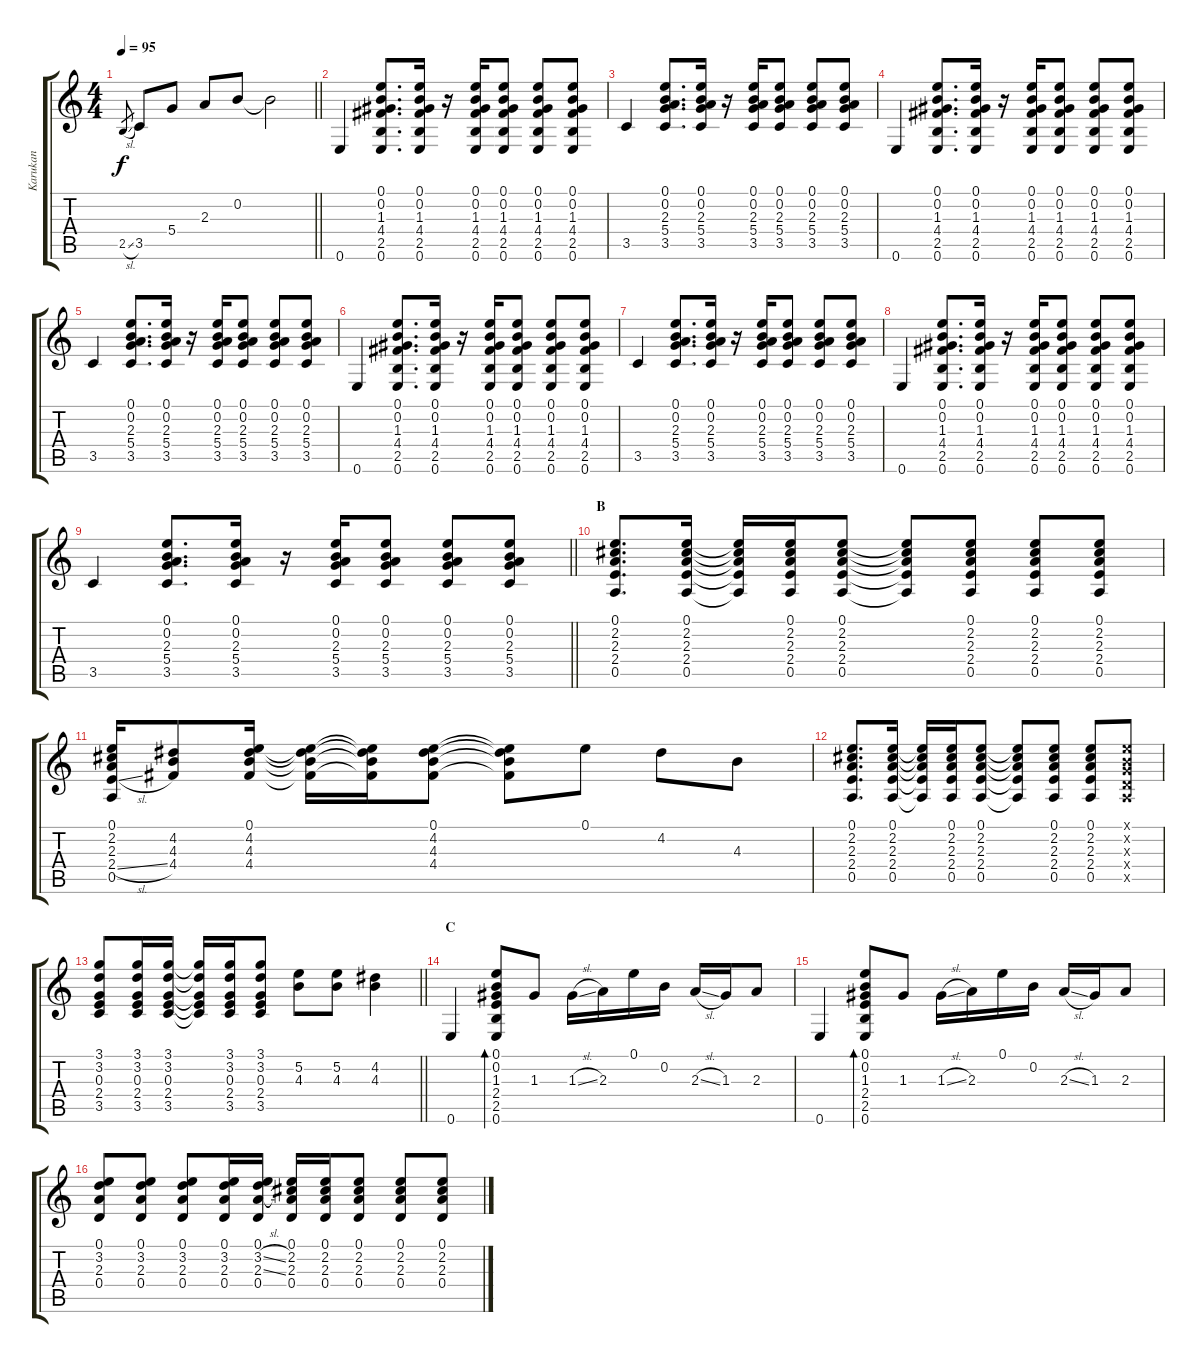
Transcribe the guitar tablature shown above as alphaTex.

\track ("Karukan" "Karukan") {instrument electricguitarclean}
\staff {score tabs}
\tuning (E4 B3 G3 D3 A2 E2) {hide}
\ts (4 4)
\tempo 95
\clef g2
\barLineRight lightlight
\ks c
2.5{sl}.8{gr dy f} 3.5.8 5.4.8 2.3.8 0.2.8 0.2{t}.2 |
0.6.4 (0.1 0.2 1.3 4.4 2.5 0.6).8{d} (0.1 0.2 1.3 4.4 2.5 0.6).16 r.16 (0.1 0.2 1.3 4.4 2.5 0.6).16 (0.1 0.2 1.3 4.4 2.5 0.6).8 (0.1 0.2 1.3 4.4 2.5 0.6).8 (0.1 0.2 1.3 4.4 2.5 0.6).8 |
3.5.4 (0.1 0.2 2.3 5.4 3.5).8{d} (0.1 0.2 2.3 5.4 3.5).16 r.16 (0.1 0.2 2.3 5.4 3.5).16 (0.1 0.2 2.3 5.4 3.5).8 (0.1 0.2 2.3 5.4 3.5).8 (0.1 0.2 2.3 5.4 3.5).8 |
0.6.4 (0.1 0.2 1.3 4.4 2.5 0.6).8{d} (0.1 0.2 1.3 4.4 2.5 0.6).16 r.16 (0.1 0.2 1.3 4.4 2.5 0.6).16 (0.1 0.2 1.3 4.4 2.5 0.6).8 (0.1 0.2 1.3 4.4 2.5 0.6).8 (0.1 0.2 1.3 4.4 2.5 0.6).8 |
3.5.4 (0.1 0.2 2.3 5.4 3.5).8{d} (0.1 0.2 2.3 5.4 3.5).16 r.16 (0.1 0.2 2.3 5.4 3.5).16 (0.1 0.2 2.3 5.4 3.5).8 (0.1 0.2 2.3 5.4 3.5).8 (0.1 0.2 2.3 5.4 3.5).8 |
0.6.4 (0.1 0.2 1.3 4.4 2.5 0.6).8{d} (0.1 0.2 1.3 4.4 2.5 0.6).16 r.16 (0.1 0.2 1.3 4.4 2.5 0.6).16 (0.1 0.2 1.3 4.4 2.5 0.6).8 (0.1 0.2 1.3 4.4 2.5 0.6).8 (0.1 0.2 1.3 4.4 2.5 0.6).8 |
3.5.4 (0.1 0.2 2.3 5.4 3.5).8{d} (0.1 0.2 2.3 5.4 3.5).16 r.16 (0.1 0.2 2.3 5.4 3.5).16 (0.1 0.2 2.3 5.4 3.5).8 (0.1 0.2 2.3 5.4 3.5).8 (0.1 0.2 2.3 5.4 3.5).8 |
0.6.4 (0.1 0.2 1.3 4.4 2.5 0.6).8{d} (0.1 0.2 1.3 4.4 2.5 0.6).16 r.16 (0.1 0.2 1.3 4.4 2.5 0.6).16 (0.1 0.2 1.3 4.4 2.5 0.6).8 (0.1 0.2 1.3 4.4 2.5 0.6).8 (0.1 0.2 1.3 4.4 2.5 0.6).8 |
\barLineRight lightlight
3.5.4 (0.1 0.2 2.3 5.4 3.5).8{d} (0.1 0.2 2.3 5.4 3.5).16 r.16 (0.1 0.2 2.3 5.4 3.5).16 (0.1 0.2 2.3 5.4 3.5).8 (0.1 0.2 2.3 5.4 3.5).8 (0.1 0.2 2.3 5.4 3.5).8 |
\section ("" "B")
(0.1 2.2 2.3 2.4 0.5).8{d} (0.1 2.2 2.3 2.4 0.5).16 (0.1{t} 2.2{t} 2.3{t} 2.4{t} 0.5{t}).16 (0.1 2.2 2.3 2.4 0.5).16 (0.1 2.2 2.3 2.4 0.5).8 (0.1{t} 2.2{t} 2.3{t} 2.4{t} 0.5{t}).8 (0.1 2.2 2.3 2.4 0.5).8 (0.1 2.2 2.3 2.4 0.5).8 (0.1 2.2 2.3 2.4 0.5).8 |
(0.1 2.2 2.3 2.4{sl} 0.5).16 (4.2 4.3 4.4).8 (0.1 4.2 4.3 4.4).16 (0.1{t} 4.2{t} 4.3{t} 4.4{t}).16 (0.1{t} 4.2{t} 4.3{t} 4.4{t}).16 (0.1 4.2 4.3 4.4).8 (0.1{t} 4.2{t} 4.3{t} 4.4{t}).8 0.1.8 4.2.8 4.3.8 |
(0.1 2.2 2.3 2.4 0.5).8{d} (0.1 2.2 2.3 2.4 0.5).16 (0.1{t} 2.2{t} 2.3{t} 2.4{t} 0.5{t}).16 (0.1 2.2 2.3 2.4 0.5).16 (0.1 2.2 2.3 2.4 0.5).8 (0.1{t} 2.2{t} 2.3{t} 2.4{t} 0.5{t}).8 (0.1 2.2 2.3 2.4 0.5).8 (0.1 2.2 2.3 2.4 0.5).8 (0.1{x} 0.2{x} 0.3{x} 0.4{x} 0.5{x}).8 |
\barLineRight lightlight
(3.1 3.2 0.3 2.4 3.5).8 (3.1 3.2 0.3 2.4 3.5).16 (3.1 3.2 0.3 2.4 3.5).16 (3.1{t} 3.2{t} 0.3{t} 2.4{t} 3.5{t}).16 (3.1 3.2 0.3 2.4 3.5).16 (3.1 3.2 0.3 2.4 3.5).8 (5.2 4.3).8 (5.2 4.3).8 (4.2 4.3).4 |
\section ("" "C")
0.6.4 (0.1 0.2 1.3 2.4 2.5 0.6).8{bd 240} 1.3.8 1.3{sl}.16 2.3.16 0.1.16 0.2.16 2.3{sl}.16 1.3.16 2.3.8 |
0.6.4 (0.1 0.2 1.3 2.4 2.5 0.6).8{bd 240} 1.3.8 1.3{sl}.16 2.3.16 0.1.16 0.2.16 2.3{sl}.16 1.3.16 2.3.8 |
(0.1 3.2 2.3 0.4).8 (0.1 3.2 2.3 0.4).8 (0.1 3.2 2.3 0.4).8 (0.1 3.2 2.3 0.4).16 (0.1 3.2{sl} 2.3{sl} 0.4).16 (0.1 2.2 2.3 0.4).16 (0.1 2.2 2.3 0.4).16 (0.1 2.2 2.3 0.4).8 (0.1 2.2 2.3 0.4).8 (0.1 2.2 2.3 0.4).8
